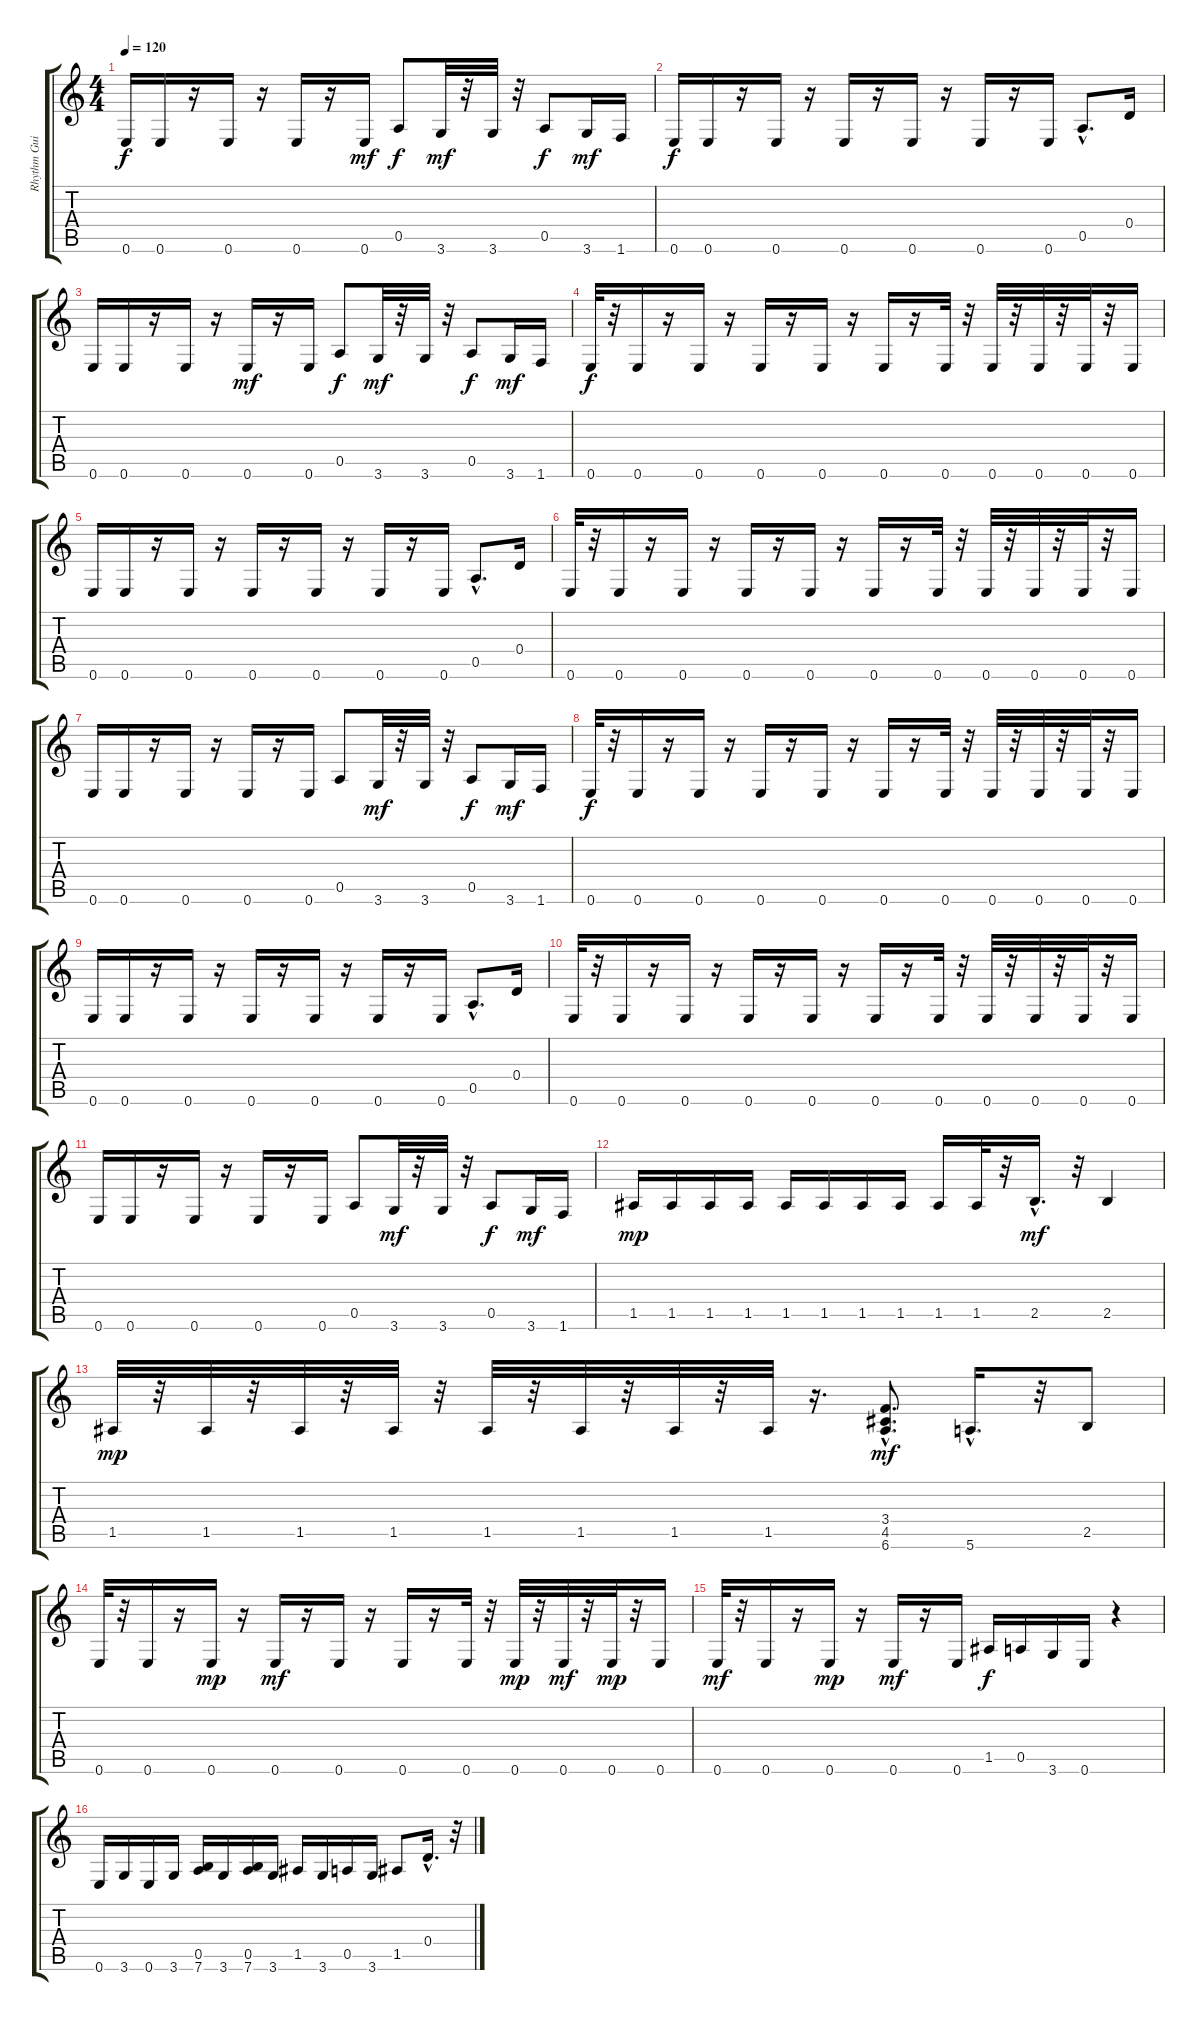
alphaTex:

\track ("Rhythm Guitar" "Rhythm Gui") {instrument distortionguitar}
\staff {score tabs}
\tuning (E4 B3 G3 D3 A2 E2) {hide}
\ts (4 4)
\tempo 120
\clef g2
\ks c
0.6.16{dy f} 0.6.16 r.16 0.6.16 r.16 0.6.16 r.16 0.6.16{dy mf} 0.5.8{dy f} 3.6.32{dy mf} r.32 3.6.32 r.32 0.5.8{dy f} 3.6.16{dy mf} 1.6.16 |
0.6.16{dy f} 0.6.16 r.16 0.6.16 r.16 0.6.16 r.16 0.6.16 r.16 0.6.16 r.16 0.6.16 0.5{hac}.8{d} 0.4.16 |
0.6.16 0.6.16 r.16 0.6.16 r.16 0.6.16{dy mf} r.16 0.6.16 0.5.8{dy f} 3.6.32{dy mf} r.32 3.6.32 r.32 0.5.8{dy f} 3.6.16{dy mf} 1.6.16 |
0.6.32{dy f} r.32 0.6.16 r.16 0.6.16 r.16 0.6.16 r.16 0.6.16 r.16 0.6.16 r.16 0.6.32 r.32 0.6.32 r.32 0.6.32 r.32 0.6.32 r.32 0.6.16 |
0.6.16 0.6.16 r.16 0.6.16 r.16 0.6.16 r.16 0.6.16 r.16 0.6.16 r.16 0.6.16 0.5{hac}.8{d} 0.4.16 |
0.6.32 r.32 0.6.16 r.16 0.6.16 r.16 0.6.16 r.16 0.6.16 r.16 0.6.16 r.16 0.6.32 r.32 0.6.32 r.32 0.6.32 r.32 0.6.32 r.32 0.6.16 |
0.6.16 0.6.16 r.16 0.6.16 r.16 0.6.16 r.16 0.6.16 0.5.8 3.6.32{dy mf} r.32 3.6.32 r.32 0.5.8{dy f} 3.6.16{dy mf} 1.6.16 |
0.6.32{dy f} r.32 0.6.16 r.16 0.6.16 r.16 0.6.16 r.16 0.6.16 r.16 0.6.16 r.16 0.6.32 r.32 0.6.32 r.32 0.6.32 r.32 0.6.32 r.32 0.6.16 |
0.6.16 0.6.16 r.16 0.6.16 r.16 0.6.16 r.16 0.6.16 r.16 0.6.16 r.16 0.6.16 0.5{hac}.8{d} 0.4.16 |
0.6.32 r.32 0.6.16 r.16 0.6.16 r.16 0.6.16 r.16 0.6.16 r.16 0.6.16 r.16 0.6.32 r.32 0.6.32 r.32 0.6.32 r.32 0.6.32 r.32 0.6.16 |
0.6.16 0.6.16 r.16 0.6.16 r.16 0.6.16 r.16 0.6.16 0.5.8 3.6.32{dy mf} r.32 3.6.32 r.32 0.5.8{dy f} 3.6.16{dy mf} 1.6.16 |
1.5.16{dy mp} 1.5.16 1.5.16 1.5.16 1.5.16 1.5.16 1.5.16 1.5.16 1.5.16 1.5.32 r.32 2.5{hac}.16{d dy mf} r.32 2.5.4 |
1.5.32{dy mp} r.32 1.5.32 r.32 1.5.32 r.32 1.5.32 r.32 1.5.32 r.32 1.5.32 r.32 1.5.32 r.32 1.5.32 r.16{d} (3.4{hac} 4.5{hac} 6.6{hac}).8{d dy mf} 5.6{hac}.16{d} r.32 2.5.8 |
0.6.32 r.32 0.6.16 r.16 0.6.16{dy mp} r.16 0.6.16{dy mf} r.16 0.6.16 r.16 0.6.16 r.16 0.6.32 r.32 0.6.32{dy mp} r.32 0.6.32{dy mf} r.32 0.6.32{dy mp} r.32 0.6.16 |
0.6.32{dy mf} r.32 0.6.16 r.16 0.6.16{dy mp} r.16 0.6.16{dy mf} r.16 0.6.16 1.5.16{dy f} 0.5.16 3.6.16 0.6.16 r.4 |
0.6.16 3.6.16 0.6.16 3.6.16 (0.5 7.6).16 3.6.16 (0.5 7.6).16 3.6.16 1.5.16 3.6.16 0.5.16 3.6.16 1.5.8 0.4{hac}.16{d} r.32
